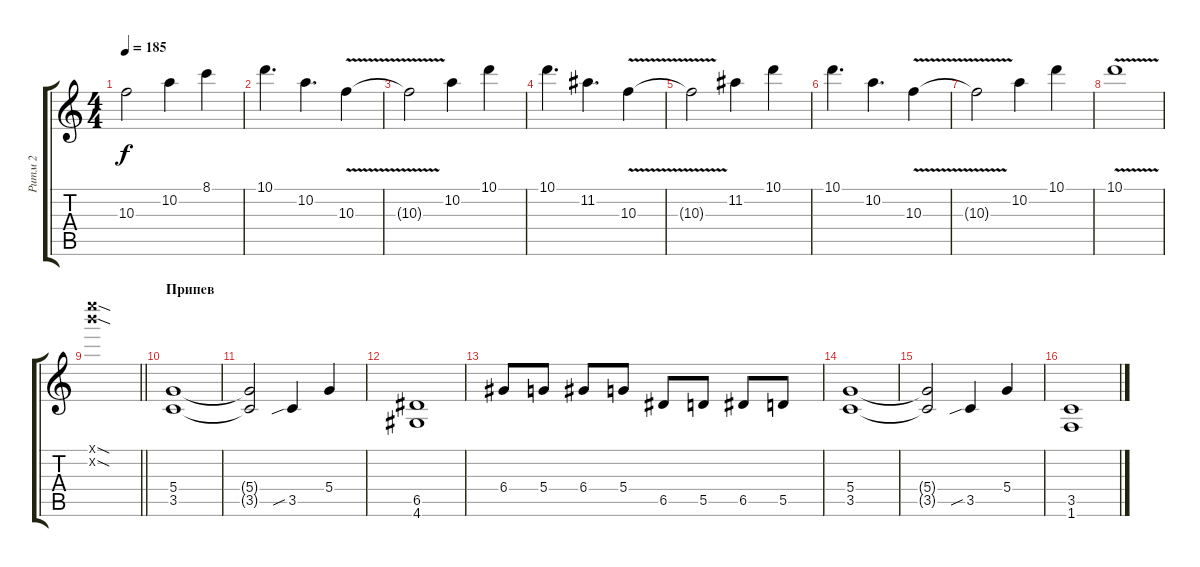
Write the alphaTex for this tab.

\track ("Ритм 2" "Ритм 2") {instrument distortionguitar}
\staff {score tabs}
\tuning (E4 B3 G3 D3 A2 E2) {hide}
\ts (4 4)
\tempo 185
\clef g2
\ks c
10.3{t}.2{dy f} 10.2.4 8.1.4 |
10.1.4{d} 10.2.4{d} 10.3{v}.4 |
10.3{t}.2 10.2.4 10.1.4 |
10.1.4{d} 11.2.4{d} 10.3{v}.4 |
10.3{t}.2 11.2.4 10.1.4 |
10.1.4{d} 10.2.4{d} 10.3{v}.4 |
10.3{t}.2 10.2.4 10.1.4 |
10.1{v}.1 |
\barLineRight lightlight
(24.1{sod x} 24.2{sod x}).1 |
\section ("" "Припев")
(5.4 3.5).1 |
(5.4{t} 3.5{t}).2 3.5{sib}.4 5.4.4 |
(6.5 4.6).1 |
6.4.8 5.4.8 6.4.8 5.4.8 6.5.8 5.5.8 6.5.8 5.5.8 |
(5.4 3.5).1 |
(5.4{t} 3.5{t}).2 3.5{sib}.4 5.4.4 |
(3.5 1.6).1
